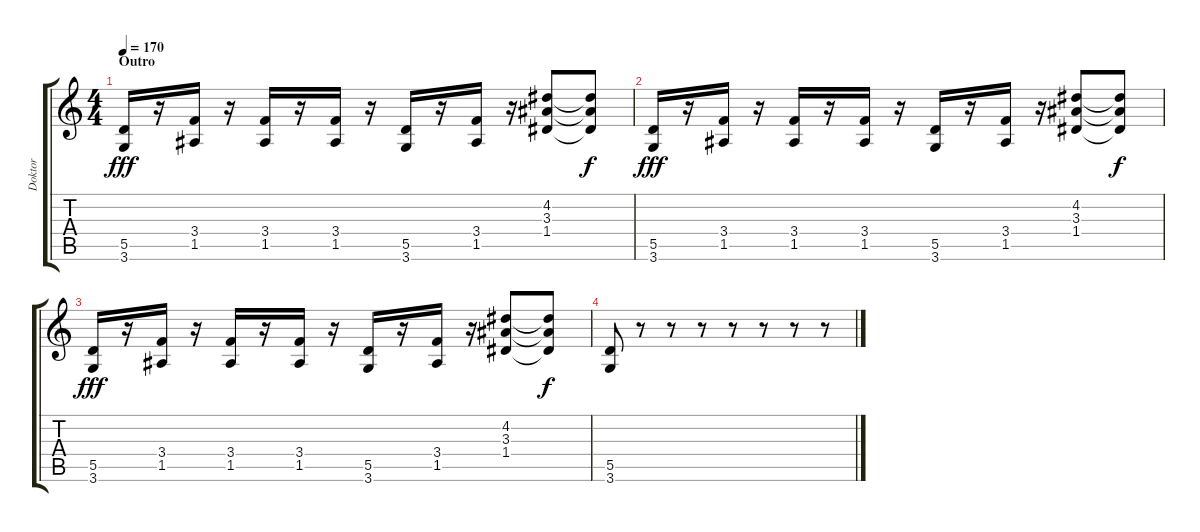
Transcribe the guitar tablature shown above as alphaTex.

\track ("Doktor" "Doktor") {instrument overdrivenguitar}
\staff {score tabs}
\tuning (E4 B3 G3 D3 A2 E2) {hide}
\ts (4 4)
\section ("" "Outro")
\tempo 170
\clef g2
\ks c
(5.5 3.6).16{dy fff volume 12 balance 16} r.16 (3.4 1.5).16 r.16 (3.4 1.5).16 r.16 (3.4 1.5).16 r.16 (5.5 3.6).16 r.16 (3.4 1.5).16 r.16 (4.2 3.3 1.4).8 (4.2{t} 3.3{t} 1.4{t}).8{dy f} |
(5.5 3.6).16{dy fff} r.16 (3.4 1.5).16 r.16 (3.4 1.5).16 r.16 (3.4 1.5).16 r.16 (5.5 3.6).16 r.16 (3.4 1.5).16 r.16 (4.2 3.3 1.4).8 (4.2{t} 3.3{t} 1.4{t}).8{dy f} |
(5.5 3.6).16{dy fff} r.16 (3.4 1.5).16 r.16 (3.4 1.5).16 r.16 (3.4 1.5).16 r.16 (5.5 3.6).16 r.16 (3.4 1.5).16 r.16 (4.2 3.3 1.4).8 (4.2{t} 3.3{t} 1.4{t}).8{dy f} |
(5.5 3.6).8 r.8 r.8 r.8 r.8 r.8 r.8 r.8
